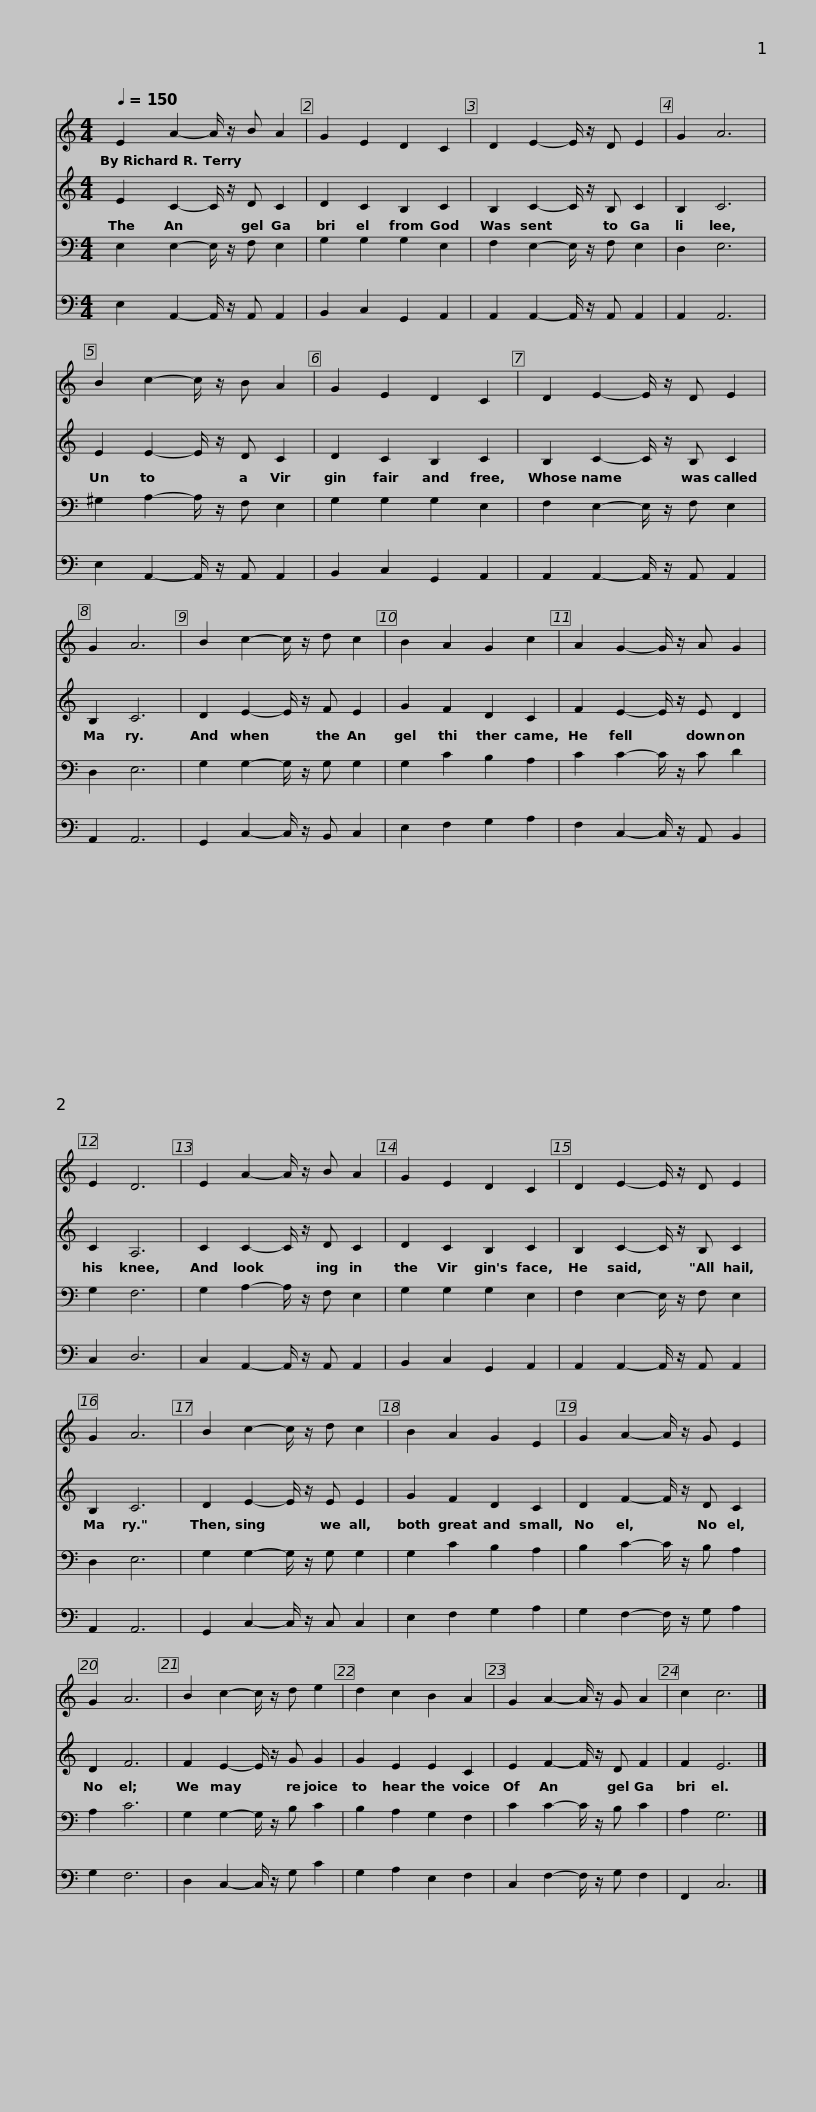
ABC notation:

X:1
%%score 1 2 3 4
L:1/8
Q:1/4=150
M:4/4
I:linebreak $
K:C
V:1 treble
V:2 treble
V:3 bass
V:4 bass
V:1
 E2 A2- A/ z/ B A2 | G2 E2 D2 C2 | D2 E2- E/ z/ D E2 | G2 A6 |$ B2 c2- c/ z/ B A2 | %5
 G2 E2 D2 C2 | D2 E2- E/ z/ D E2 | G2 A6 | B2 c2- c/ z/ d c2 |$ B2 A2 G2 c2 | %10
 A2 G2- G/ z/ A G2 | E2 D6 | E2 A2- A/ z/ B A2 | G2 E2 D2 C2 |$ D2 E2- E/ z/ D E2 | %15
 G2 A6 | B2 c2- c/ z/ d c2 | B2 A2 G2 E2 | G2 A2- A/ z/ G E2 |$ G2 A6 | %20
 B2 c2- c/ z/ d e2 | d2 c2 B2 A2 | G2 A2- A/ z/ G A2 | c2 c6 |] %24
V:2
 E2 C2- C/ z/ D C2 | D2 C2 B,2 C2 | B,2 C2- C/ z/ B, C2 | B,2 C6 |$ E2 E2- E/ z/ D C2 | %5
 D2 C2 B,2 C2 | B,2 C2- C/ z/ B, C2 | B,2 C6 | D2 E2- E/ z/ F E2 |$ G2 F2 D2 C2 | %10
 F2 E2- E/ z/ E D2 | C2 A,6 | C2 C2- C/ z/ D C2 | D2 C2 B,2 C2 |$ B,2 C2- C/ z/ B, C2 | %15
 B,2 C6 | D2 E2- E/ z/ E E2 | G2 F2 D2 C2 | D2 F2- F/ z/ D C2 |$ D2 F6 | %20
 F2 E2- E/ z/ G G2 | G2 E2 E2 C2 | E2 F2- F/ z/ D F2 | F2 E6 |] %24
V:3
 E,2 E,2- E,/ z/ F, E,2 | G,2 G,2 G,2 E,2 | F,2 E,2- E,/ z/ F, E,2 | D,2 E,6 |$ ^G,2 A,2- A,/ z/ F, E,2 | %5
 G,2 G,2 G,2 E,2 | F,2 E,2- E,/ z/ F, E,2 | D,2 E,6 | G,2 G,2- G,/ z/ G, G,2 |$ G,2 C2 B,2 A,2 | %10
 C2 C2- C/ z/ C D2 | G,2 F,6 | G,2 A,2- A,/ z/ F, E,2 | G,2 G,2 G,2 E,2 |$ F,2 E,2- E,/ z/ F, E,2 | %15
 D,2 E,6 | G,2 G,2- G,/ z/ G, G,2 | G,2 C2 B,2 A,2 | B,2 C2- C/ z/ B, A,2 |$ A,2 C6 | %20
 G,2 G,2- G,/ z/ B, C2 | B,2 A,2 G,2 F,2 | C2 C2- C/ z/ B, C2 | A,2 G,6 |] %24
V:4
 E,2 A,,2- A,,/ z/ A,, A,,2 | B,,2 C,2 G,,2 A,,2 | A,,2 A,,2- A,,/ z/ A,, A,,2 | A,,2 A,,6 |$ E,2 A,,2- A,,/ z/ A,, A,,2 | %5
 B,,2 C,2 G,,2 A,,2 | A,,2 A,,2- A,,/ z/ A,, A,,2 | A,,2 A,,6 | G,,2 C,2- C,/ z/ B,, C,2 |$ E,2 F,2 G,2 A,2 | %10
 F,2 C,2- C,/ z/ A,, B,,2 | C,2 D,6 | C,2 A,,2- A,,/ z/ A,, A,,2 | B,,2 C,2 G,,2 A,,2 |$ A,,2 A,,2- A,,/ z/ A,, A,,2 | %15
 A,,2 A,,6 | G,,2 C,2- C,/ z/ C, C,2 | E,2 F,2 G,2 A,2 | G,2 F,2- F,/ z/ G, A,2 |$ G,2 F,6 | %20
 D,2 C,2- C,/ z/ G, C2 | G,2 A,2 E,2 F,2 | C,2 F,2- F,/ z/ G, F,2 | F,,2 C,6 |] %24
